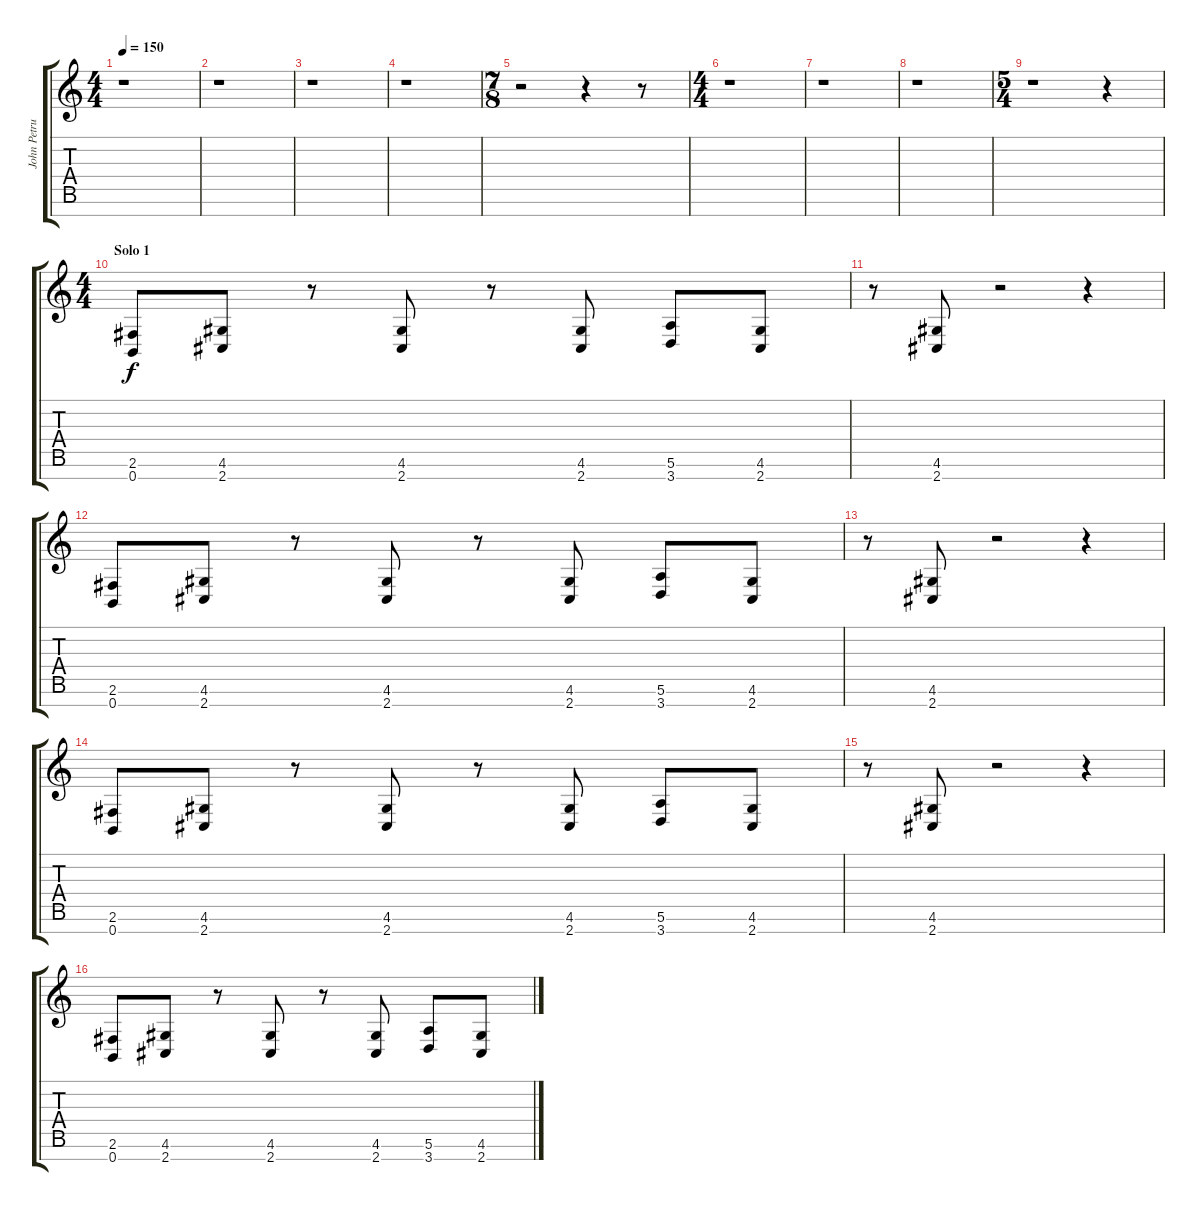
\track ("John Petrucci" "John Petru") {instrument distortionguitar}
\staff {score tabs}
\tuning (E4 B3 G3 D3 A2 E2 B1) {hide}
\ts (4 4)
\tempo 150
\clef g2
\ks c
r.1{dy f} |
r.1 |
r.1 |
r.1 |
\ts (7 8)
r.2 r.4 r.8 |
\ts (4 4)
r.1 |
r.1 |
r.1 |
\ts (5 4)
r.1 r.4 |
\ts (4 4)
\section ("" "Solo 1")
(2.6 0.7).8 (4.6 2.7).8 r.8 (4.6 2.7).8 r.8 (4.6 2.7).8 (5.6 3.7).8 (4.6 2.7).8 |
r.8 (4.6 2.7).8 r.2 r.4 |
(2.6 0.7).8 (4.6 2.7).8 r.8 (4.6 2.7).8 r.8 (4.6 2.7).8 (5.6 3.7).8 (4.6 2.7).8 |
r.8 (4.6 2.7).8 r.2 r.4 |
(2.6 0.7).8 (4.6 2.7).8 r.8 (4.6 2.7).8 r.8 (4.6 2.7).8 (5.6 3.7).8 (4.6 2.7).8 |
r.8 (4.6 2.7).8 r.2 r.4 |
(2.6 0.7).8 (4.6 2.7).8 r.8 (4.6 2.7).8 r.8 (4.6 2.7).8 (5.6 3.7).8 (4.6 2.7).8
